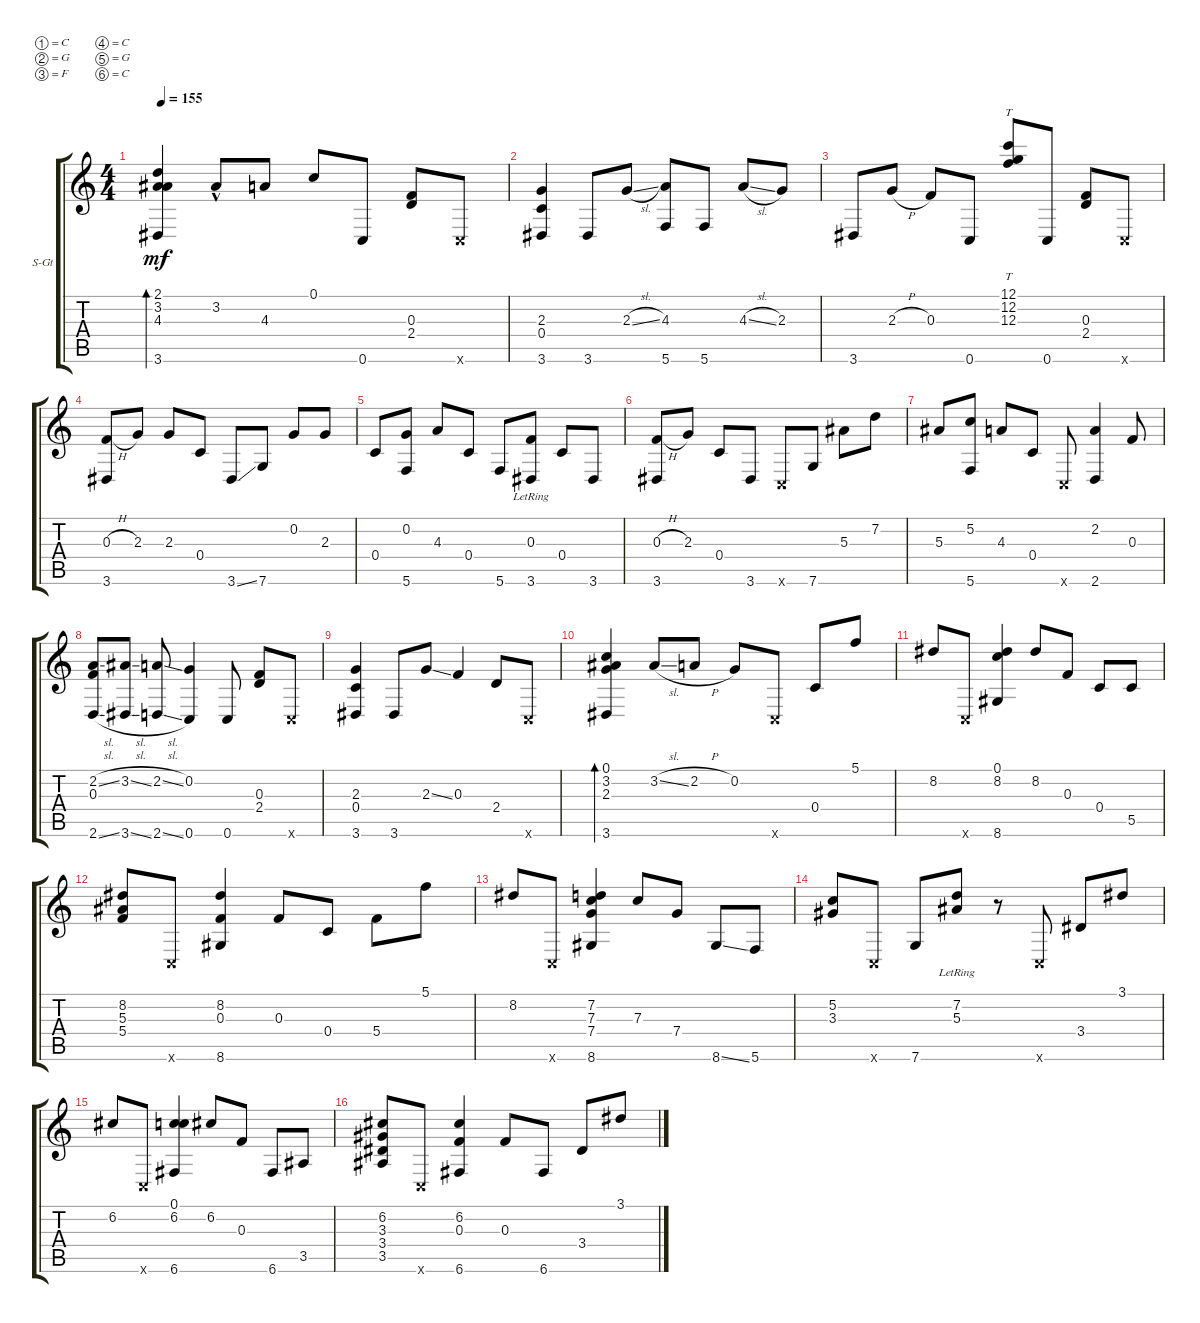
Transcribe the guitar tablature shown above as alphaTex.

\defaultSystemsLayout 4
\bracketExtendMode groupsimilarinstruments
\firstSystemTrackNameOrientation horizontal
\otherSystemsTrackNameOrientation horizontal
\track ("Steel Guitar" "S-Gt") {instrument acousticguitarsteel}
\staff {score tabs}
\tuning (C4 G3 F3 C3 G2 C2)
\ts (4 4)
\tempo 155
\clef g2
\ks c
(3.6 4.3 3.2 2.1).4{bd 480 dy mf} 3.2{hac}.8 4.3.8 0.1.8 0.6.8 (2.4 0.3).8 0.6{x}.8 |
(3.6 0.4 2.3).4 3.6.8 2.3{sl}.8 (4.3 5.6).8 5.6.8 4.3{sl}.8 2.3.8 |
3.6.8 2.3{h}.8 0.3.8 0.6.8 (12.3 12.2 12.1).8{tt} 0.6.8 (2.4 0.3).8 0.6{x}.8 |
(3.6 0.3{h}).8 2.3.8 2.3.8 0.4.8 3.6{ss}.8 7.6.8 0.2.8 2.3.8 |
0.4.8 (5.6 0.2).8 4.3.8 0.4.8 5.6.8 (3.6{lr} 0.3).8 0.4.8 3.6.8 |
(3.6 0.3{h}).8 2.3.8 0.4.8 3.6.8 0.6{x}.8 7.6.8 5.3.8 7.2.8 |
5.3.8 (5.6 5.2).8 4.3.8 0.4.8 0.6{x}.8 (2.6 2.2).4 0.3.8 |
(2.2{sl} 0.3 2.6{sl}).8 (3.6{sl} 3.2{sl}).8 (2.6{sl} 2.2{sl}).8 (0.2 0.6).4 0.6.8 (2.4 0.3).8 0.6{x}.8 |
(3.6 0.4 2.3).4 3.6.8 2.3{ss}.8 0.3.4 2.4.8 0.6{x}.8 |
(3.6 2.3 3.2 0.1).4{bd 240} 3.2{sl}.8 2.2{h}.8 0.2.8 0.6{x}.8 0.4.8 5.1.8 |
8.2.8 0.6{x}.8 (0.1 8.2 8.6).4 8.2.8 0.3.8 0.4.8 5.5.8 |
(5.4 5.3 8.2).8 0.6{x}.8 (8.6 0.3 8.2).4 0.3.8 0.4.8 5.4.8 5.1.8 |
8.2.8 0.6{x}.8 (8.6 7.3 7.2 7.4).4 7.3.8 7.4.8 8.6{ss}.8 5.6.8 |
(3.3 5.2).8 0.6{x}.8 7.6.8 (5.3 7.2{lr}).8 r.8 0.6{x}.8 3.4.8 3.1.8 |
6.2.8 0.6{x}.8 (6.6 6.2 0.1).4 6.2.8 0.3.8 6.6.8 3.5.8 |
(3.5 3.4 3.3 6.2).8 0.6{x}.8 (6.6 0.3 6.2).4 0.3.8 6.6.8 3.4.8 3.1.8
